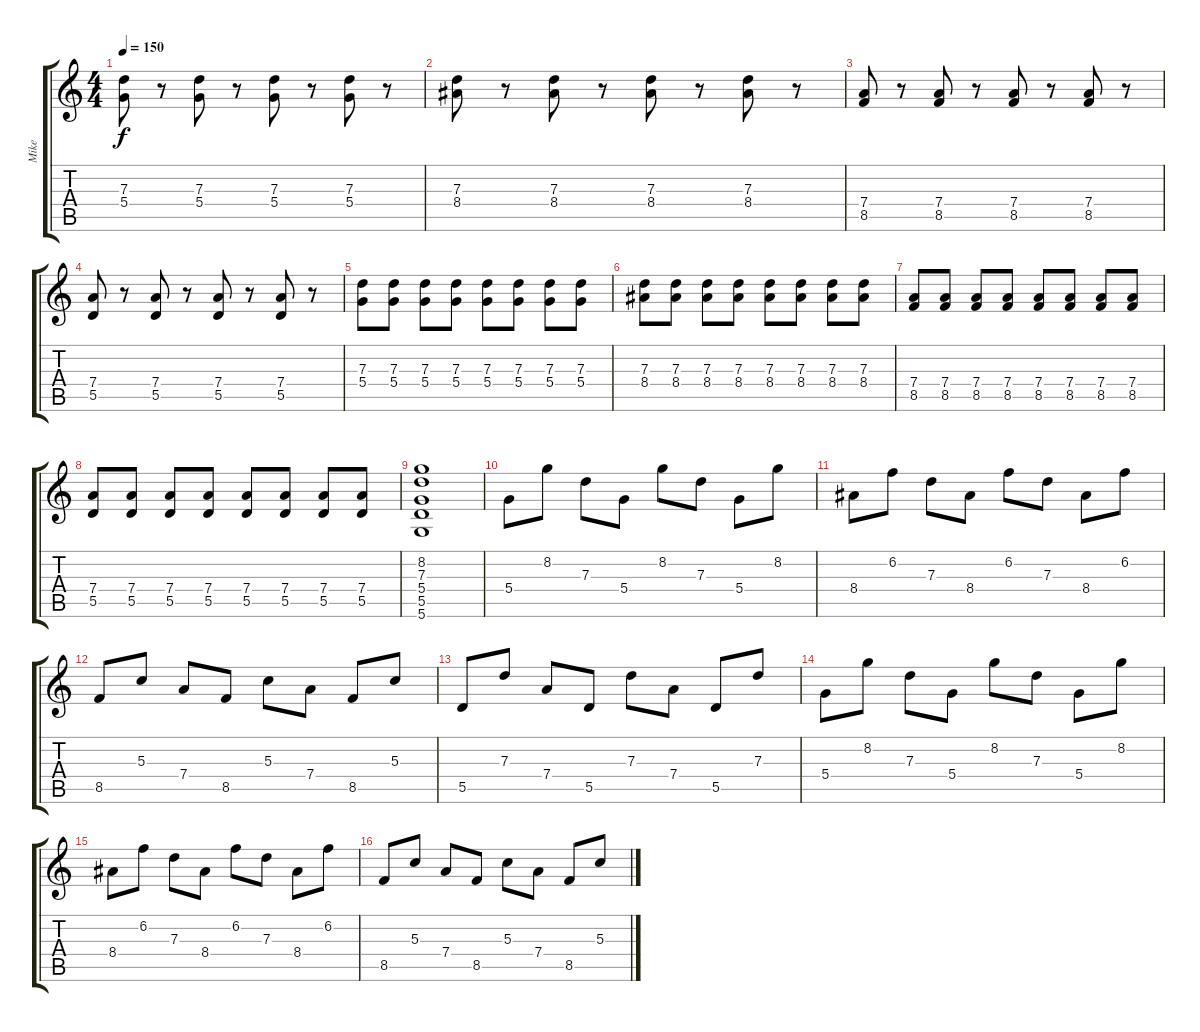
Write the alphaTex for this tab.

\track ("Mike" "Mike") {instrument distortionguitar}
\staff {score tabs}
\tuning (E4 B3 G3 D3 A2 D2) {hide}
\ts (4 4)
\tempo 150
\clef g2
\ks c
(7.3 5.4).8{dy f} r.8 (7.3 5.4).8 r.8 (7.3 5.4).8 r.8 (7.3 5.4).8 r.8 |
(7.3 8.4).8 r.8 (7.3 8.4).8 r.8 (7.3 8.4).8 r.8 (7.3 8.4).8 r.8 |
(7.4 8.5).8 r.8 (7.4 8.5).8 r.8 (7.4 8.5).8 r.8 (7.4 8.5).8 r.8 |
(7.4 5.5).8 r.8 (7.4 5.5).8 r.8 (7.4 5.5).8 r.8 (7.4 5.5).8 r.8 |
(7.3 5.4).8 (7.3 5.4).8 (7.3 5.4).8 (7.3 5.4).8 (7.3 5.4).8 (7.3 5.4).8 (7.3 5.4).8 (7.3 5.4).8 |
(7.3 8.4).8 (7.3 8.4).8 (7.3 8.4).8 (7.3 8.4).8 (7.3 8.4).8 (7.3 8.4).8 (7.3 8.4).8 (7.3 8.4).8 |
(7.4 8.5).8 (7.4 8.5).8 (7.4 8.5).8 (7.4 8.5).8 (7.4 8.5).8 (7.4 8.5).8 (7.4 8.5).8 (7.4 8.5).8 |
(7.4 5.5).8 (7.4 5.5).8 (7.4 5.5).8 (7.4 5.5).8 (7.4 5.5).8 (7.4 5.5).8 (7.4 5.5).8 (7.4 5.5).8 |
(8.2 7.3 5.4 5.5 5.6).1 |
5.4.8 8.2.8 7.3.8 5.4.8 8.2.8 7.3.8 5.4.8 8.2.8 |
8.4.8 6.2.8 7.3.8 8.4.8 6.2.8 7.3.8 8.4.8 6.2.8 |
8.5.8 5.3.8 7.4.8 8.5.8 5.3.8 7.4.8 8.5.8 5.3.8 |
5.5.8 7.3.8 7.4.8 5.5.8 7.3.8 7.4.8 5.5.8 7.3.8 |
5.4.8 8.2.8 7.3.8 5.4.8 8.2.8 7.3.8 5.4.8 8.2.8 |
8.4.8 6.2.8 7.3.8 8.4.8 6.2.8 7.3.8 8.4.8 6.2.8 |
8.5.8 5.3.8 7.4.8 8.5.8 5.3.8 7.4.8 8.5.8 5.3.8
